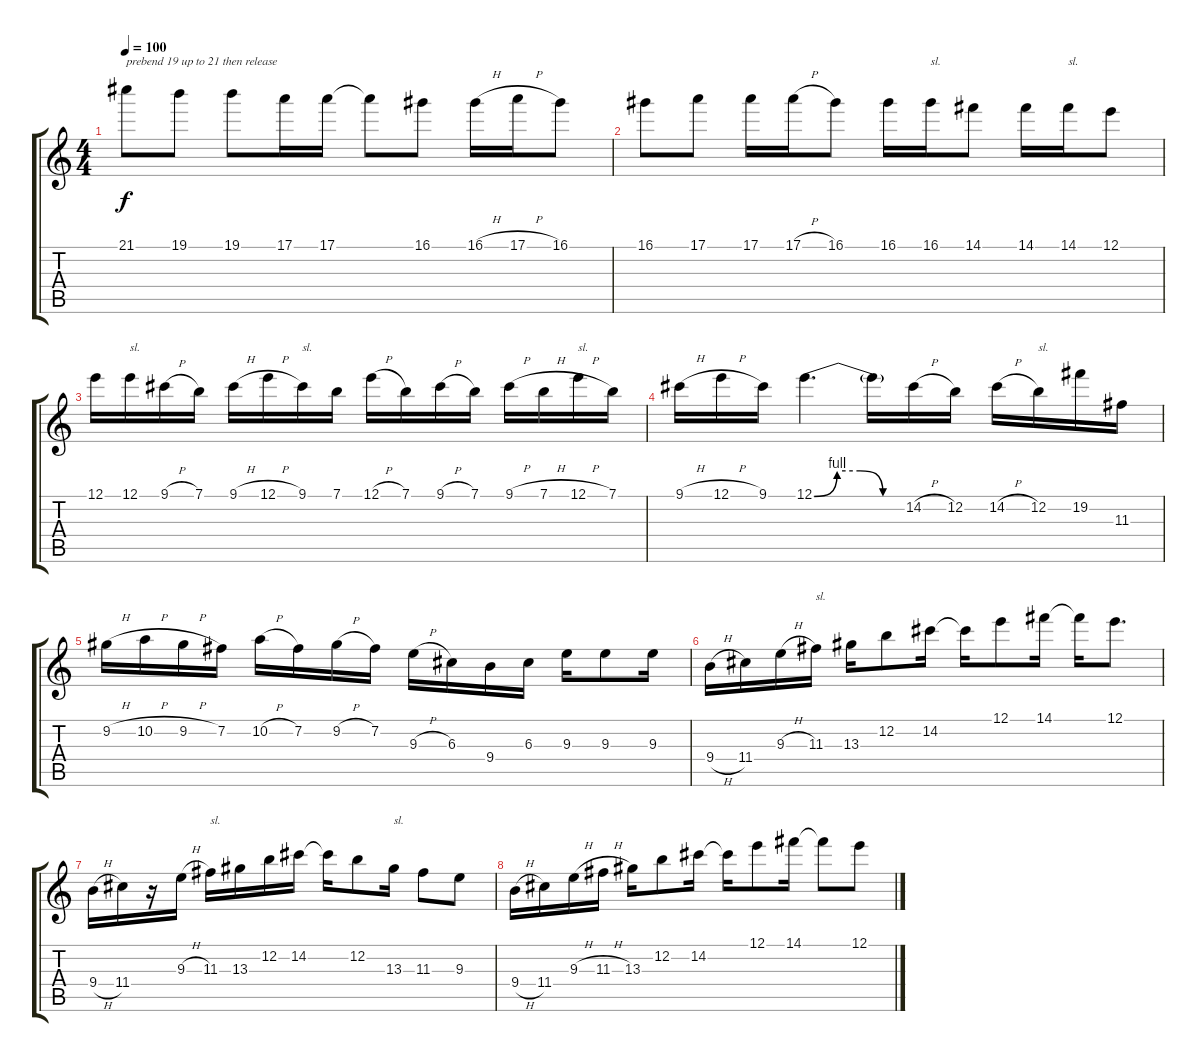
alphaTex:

\track "" {instrument electricguitarjazz}
\staff {score tabs}
\tuning (E4 B3 G3 D3 A2 E2) {hide}
\ts (4 4)
\tempo 100
\clef g2
\ks c
21.1.8{txt "prebend 19 up to 21 then release" dy f} 19.1.8 19.1.8 17.1.16 17.1.16 17.1{t}.8 16.1.8 16.1{h}.16 17.1{h}.16 16.1.8 |
16.1.8 17.1.8 17.1.16 17.1{h}.16 16.1.8 16.1.16 16.1.16{txt "sl."} 14.1.8 14.1.16 14.1.16{txt "sl."} 12.1.8 |
12.1.16 12.1.16{txt "sl."} 9.1{h}.16 7.1.16 9.1{h}.16 12.1{h}.16 9.1.16{txt "sl."} 7.1.16 12.1{h}.16 7.1.16 9.1{h}.16 7.1.16 9.1{h}.16 7.1{h}.16 12.1{h}.16{txt "sl."} 7.1.16 |
9.1{h}.16 12.1{h}.16 9.1.16 12.1{be (custom 0 0 15 4 30 4 45 0 60 0)}.4{d} 12.1{t}.16 14.2{h}.16 12.2.16 14.2{h}.16 12.2.16{txt "sl."} 19.2.16 11.3.16 |
9.2{h}.16 10.2{h}.16 9.2{h}.16 7.2.16 10.2{h}.16 7.2.16 9.2{h}.16 7.2.16 9.3{h}.16 6.3.16 9.4.16 6.3.16 9.3.16 9.3.8 9.3.16 |
9.4{h}.16 11.4.16 9.3{h}.16 11.3.16{txt "sl."} 13.3.16 12.2.8 14.2.16 14.2{t}.16 12.1.8 14.1.16 14.1{t}.16 12.1.8{d} |
9.4{h}.16 11.4.16 r.16 9.3{h}.16 11.3.16{txt "sl."} 13.3.16 12.2.16 14.2.16 14.2{t}.16 12.2.8 13.3.16{txt "sl."} 11.3.8 9.3.8 |
9.4{h}.16 11.4.16 9.3{h}.16 11.3{h}.16 13.3.16 12.2.8 14.2.16 14.2{t}.16 12.1.8 14.1.16 14.1{t}.8 12.1.8
